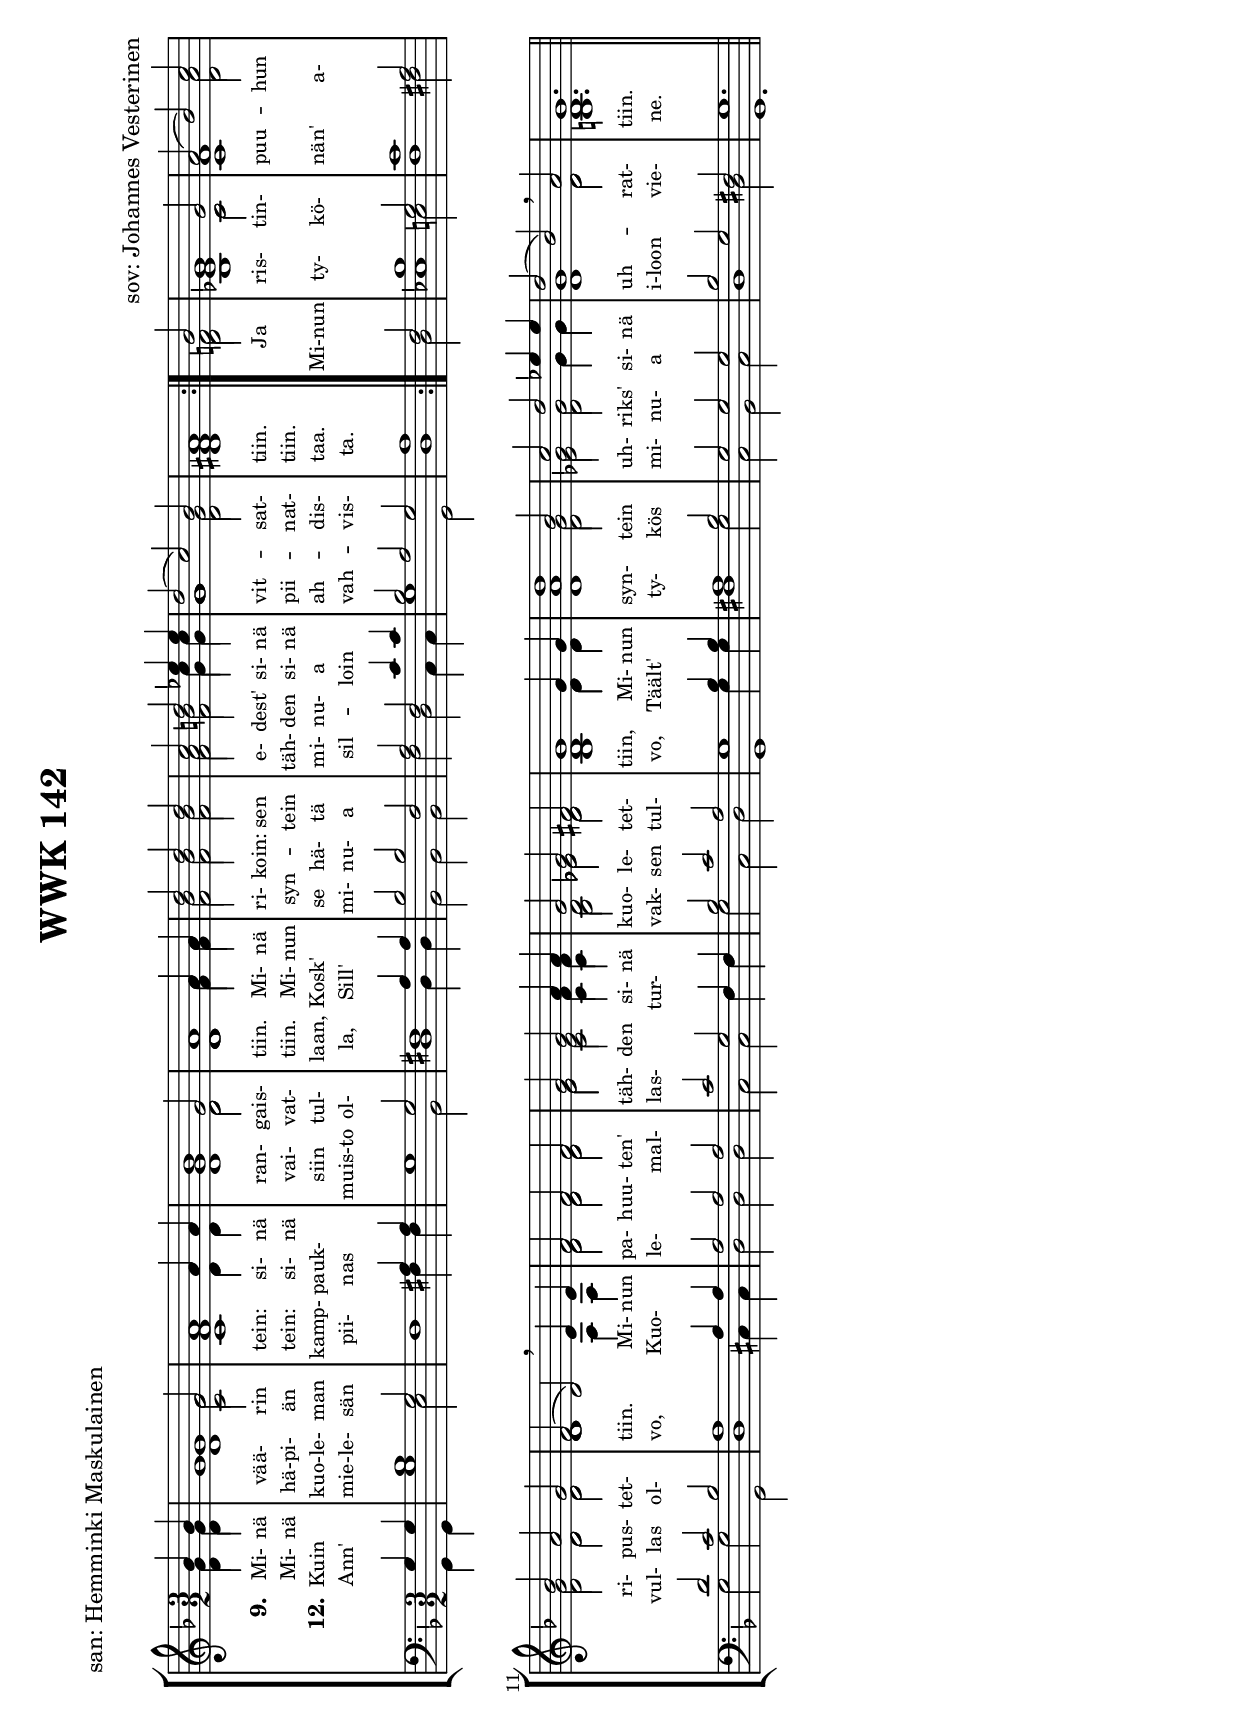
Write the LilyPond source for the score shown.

%% Wanhan wirsikirjan wirsi 142
%%


\include "deutsch.ly"

\version "2.12.3"

%#(set-global-staff-size 16)

\header {
    title = "WWK 142"
    poet = "san: Hemminki Maskulainen"
    arranger = "sov: Johannes Vesterinen"
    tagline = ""
}

sopMusic =   \relative c'' { 
    \key d \minor
    \stemUp
    \time 3/2
    \partial 2*1
    \repeat volta 2 {
	b4 b | g1 g2 | a1 a4 a | b1 g2 | a1 
    	a4 a | d2 d d | c d es4 es | d2( c) b | a1
    }
    b2 | g1 g2 | a( b) c | b a g | f( d) \breathe
    e4 e | f2 f f | g g a4 a | g2 g fis | g1
    g4 g | d'1 b2 | c d es4 es | d2( b) \breathe a | 
    g1. \bar "||"
}

altoOneMusic =   \relative c'' { 
    \stemDown
    g4 g | g1 g2 | f1 d4 d | g1 d2 | d1 
    a'4 a | b2 b b | a h c4 c | g1 g2 | fis1 
    f2 | es1 c2 | f1 a2 | g d d | d1 
    a4 a | d2 d d | e e f4 f | d2 es d | d1
    d4 d | a'1 g2 | g g g4 g | g1 d2 | d1.
}

altoTwoMusic =   \relative c' { 
    \stemDown
    \shiftOff
    d4 d | d1 c2 | c1 d4 d | d1 d2 | d1 
    f4 f | f2 f f | f f g4 g | g1 d2 | d1
    d2 | b1 c2 | c1 d2 | d d d | d1 
    a4 a | d2 d d | e c c4 c | b2 es d | b1
    d4 d | d1 d2 | es2 d g4 g | d1 d2 | h1.
}

tenorMusic =  \relative c' { 
    \key d \minor
    \stemUp
    g4 g | b1 g2 | s1 a4 a | s1 g2 | fis1 
    a4 a | b2 b f | a f c'4 c | b2 a g | a1
    f2 | b1 g2 | c1 a2 | d c b | a1 
    a4 a | a2 a a | c g f4 f | b2 c a | g1 
    b4 b | a1 b2 | g g g | b g fis | g1.
}

bassMusic =  \relative c { 
    \stemDown
    g4 g | g'1 e2 | f1 fis4 fis | g1 b,2 | d1 
    d4 d | b2 b b | f' d c4 c | g'1 g,2 | d'1 
    d2 | es1 e2 | f1 fis2 | g2 g g, | d'1
    cis4 cis | d2 d d | c c f4 f | g2 c, d | g,1
    g'4 g | fis1 g2 | c, b c | d1 d2 | g,1.
}

sanatYsi = \lyricmode { 
    \set stanza = "9."
    Mi- nä vää- rin tein: si- nä ran- gais- tiin.
    Mi- nä ri- koin: sen e- dest' si- nä vit -- sat- tiin.
    Ja ris- tin- puu -- hun ri- pus- tet- tiin.
    Mi- nun pa- huu- ten' täh- den si- nä kuo- le- tet- tiin,
    Mi- nun syn- tein uh- riks' si- nä uh -- rat- tiin.
}

sanatYsikerto = \lyricmode { 
    Mi- nä hä-pi- än tein: si- nä vai- vat- tiin.
    Mi- nun syn -- _ tein täh- den si- nä pii -- nat- tiin.

}

sanatKakstoist = \lyricmode { 
    \set stanza = "12."
    Kuin ___ kuo-le- man kamp- pauk- ___ siin tul- laan,
    Kosk' ___ se hä- tä mi- nu- a ___ ah -- dis- taa.
    Mi-nun ty- kö- nän' a- vul- las ol- vo,
    Kuo- ___ le- ___ mal- las- ___ tur- ___ vak- sen tul- vo,
    Täält' ___ ty- kös mi- nu- a ___ i-loon vie- ne.
}

sanatKakstoistkerto = \lyricmode { 
    Ann' ___ mie-le- sän pii- nas ___ muis-to ol- la,
    Sill' ___ mi- nu- a sil -- _ loin ___ vah -- vis- ta.
}

\score { 
    
    \context StaffGroup <<
	\context Staff = "women" <<
	    \context Voice = "sopranos" { \voiceOne \sopMusic }
	    \context Voice = altosOne { \voiceTwo \altoOneMusic }
	    \context Voice = altosTwo { \voiceThree \altoTwoMusic }
	>>

	\lyricmode <<
	    \lyricsto "sopranos" \new Lyrics \sanatYsi
	    \lyricsto "sopranos" \new Lyrics \sanatYsikerto
	    \lyricsto "sopranos" \new Lyrics \sanatKakstoist
	    \lyricsto "sopranos" \new Lyrics \sanatKakstoistkerto
	>>	

	\context Staff = "men" <<
	    \clef bass
	    \context Voice = "tenors" { \voiceOne \tenorMusic }
	    \context Voice = "basses" { \voiceTwo \bassMusic }
	>>
    >>


    \layout {
	indent = 0.0
        \context {
	  \Lyrics
          \override LyricText #'font-size = #-1
        } 
    }

    
  \midi {
    \context {
      \Score
      tempoWholesPerMinute = #(ly:make-moment 180 2)
      }
    }


}

\paper {
   #(set-paper-size "a4" 'landscape)
}